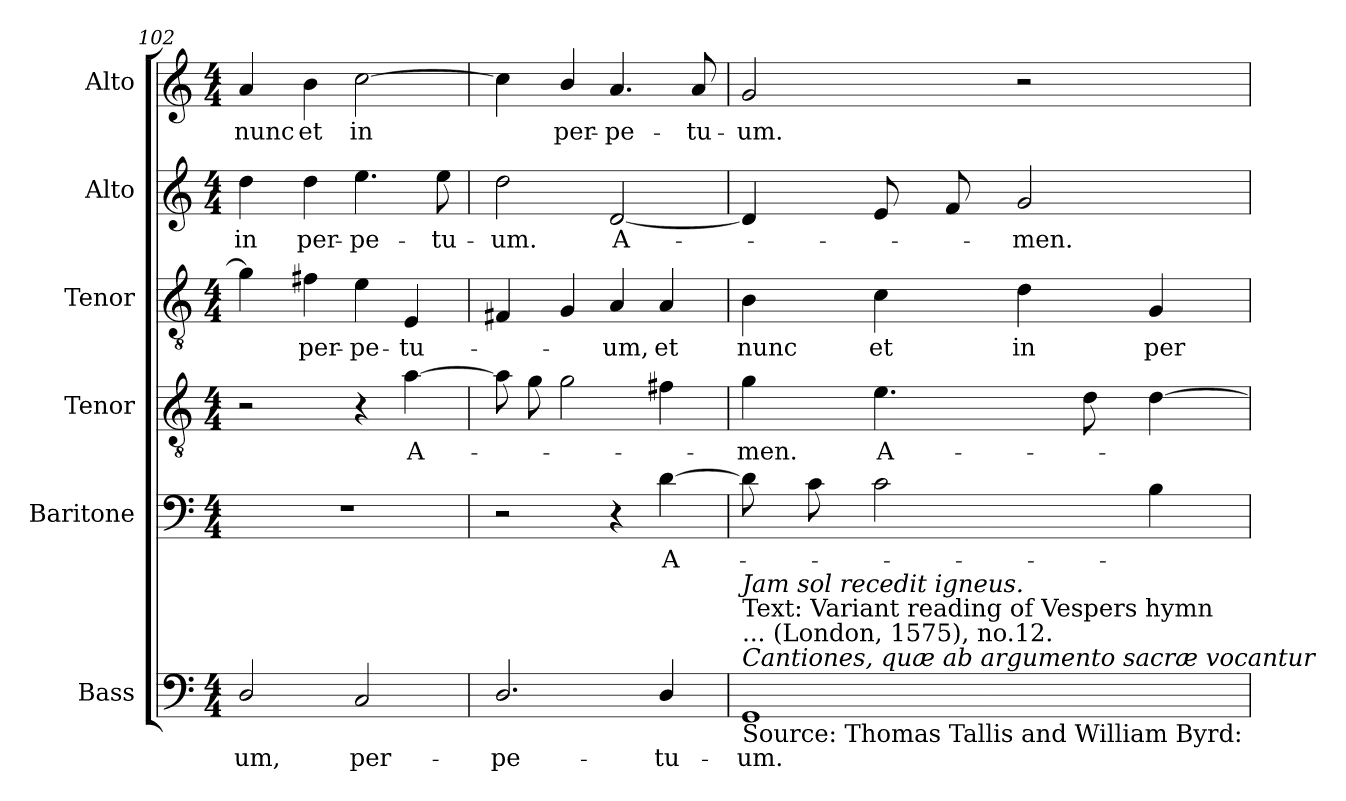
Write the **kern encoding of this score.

**kern	**text	**kern	**text	**kern	**text	**kern	**text	**kern	**text	**kern	**text
*part6	*part6	*part5	*part5	*part4	*part4	*part3	*part3	*part2	*part2	*part1	*part1
*staff6	*staff6	*staff5	*staff5	*staff4	*staff4	*staff3	*staff3	*staff2	*staff2	*staff1	*staff1
*I"Bass	*	*I"Baritone	*	*I"Tenor	*	*I"Tenor	*	*I"Alto	*	*I"Alto	*
*I'B.	*	*I'Bar.	*	*I'T.	*	*I'T.	*	*I'A.	*	*	*
*clefF4	*	*clefF4	*	*clefGv2	*	*clefGv2	*	*clefG2	*	*clefG2	*
*	*	*	*	*ITrd7c12	*	*ITrd7c12	*	*	*	*	*
*k[]	*	*k[]	*	*k[]	*	*k[]	*	*k[]	*	*k[]	*
*C:	*	*C:	*	*C:	*	*C:	*	*C:	*	*C:	*
*M4/4	*	*M4/4	*	*M4/4	*	*M4/4	*	*M4/4	*	*M4/4	*
=102	=102	=102	=102	=102	=102	=102	=102	=102	=102	=102	=102
!	!LO:LY:b:color=#000000	!	!	!	!	!	!	!	!	!	!
!	!	!	!	!	!	!	!	!	!LO:LY:b:color=#000000	!	!
!	!	!	!	!	!	!	!	!	!	!	!LO:LY:b:color=#000000
2Di/	-um,	1r	.	2r	.	4Gi\]	.	4ddi\	in	4ai/	nunc
!	!	!	!	!	!	!	!LO:LY:b:color=#000000	!	!	!	!
!	!	!	!	!	!	!	!	!	!LO:LY:b:color=#000000	!	!
!	!	!	!	!	!	!	!	!	!	!	!LO:LY:b:color=#000000
.	.	.	.	.	.	4F#Xi\	per-	4ddi\	per-	4bi\	et
!	!LO:LY:b:color=#000000	!	!	!	!	!	!	!	!	!	!
!	!	!	!	!	!	!	!LO:LY:b:color=#000000	!	!	!	!
!	!	!	!	!	!	!	!	!	!LO:LY:b:color=#000000	!	!
!	!	!	!	!	!	!	!	!	!	!	!LO:LY:b:color=#000000
2Ci/	per-	.	.	4r	.	4Ei\	-pe-	4.eei\	-pe-	[2cci\	in
!	!	!	!	!	!LO:LY:b:color=#000000	!	!	!	!	!	!
!	!	!	!	!	!	!	!LO:LY:b:color=#000000	!	!	!	!
.	.	.	.	[4Ai\	A-	4EEi/	-tu-	.	.	.	.
!	!	!	!	!	!	!	!	!	!LO:LY:b:color=#000000	!	!
.	.	.	.	.	.	.	.	8eei\	-tu-	.	.
=103	=103	=103	=103	=103	=103	=103	=103	=103	=103	=103	=103
!	!LO:LY:b:color=#000000	!	!	!	!	!	!	!	!	!	!
!	!	!	!	!	!	!	!	!	!LO:LY:b:color=#000000	!	!
2.Di/	-pe-	2r	.	8Ai\]	.	4FF#Xi/	.	2ddi\	-um.	4cci\]	.
.	.	.	.	8Gi\	.	.	.	.	.	.	.
!	!	!	!	!	!	!	!	!	!	!	!LO:LY:b:color=#000000
.	.	.	.	2Gi\	.	4GGi/	.	.	.	4bi/	per-
!	!	!	!	!	!	!	!LO:LY:b:color=#000000	!	!	!	!
!	!	!	!	!	!	!	!	!	!LO:LY:b:color=#000000	!	!
!	!	!	!	!	!	!	!	!	!	!	!LO:LY:b:color=#000000
.	.	4r	.	.	.	4AAi/	-um,	[2di/	A-	4.ai/	-pe-
!	!LO:LY:b:color=#000000	!	!	!	!	!	!	!	!	!	!
!	!	!	!LO:LY:b:color=#000000	!	!	!	!	!	!	!	!
!	!	!	!	!	!	!	!LO:LY:b:color=#000000	!	!	!	!
4Di/	-tu-	[4di\	A-	4F#Xi\	.	4AAi/	et	.	.	.	.
!	!	!	!	!	!	!	!	!	!	!	!LO:LY:b:color=#000000
.	.	.	.	.	.	.	.	.	.	8ai/	-tu-
!!LO:PB:g=z
=104	=104	=104	=104	=104	=104	=104	=104	=104	=104	=104	=104
!	!LO:LY:b:color=#000000	!	!	!	!	!	!	!	!	!	!
!	!	!	!	!	!LO:LY:b:color=#000000	!	!	!	!	!	!
!	!	!	!	!	!	!	!LO:LY:b:color=#000000	!	!	!	!
!LO:TX:b:t=Source&colon; Thomas Tallis and William Byrd&colon;	!	!	!	!	!	!	!	!	!	!	!
!LO:TX:i:t=Cantiones, quæ ab argumento sacræ vocantur	!	!	!	!	!	!	!	!	!	!	!
!LO:TX:t=... (London, 1575), no.12.	!	!	!	!	!	!	!	!	!	!	!
!LO:TX:t=Text&colon; Variant reading of Vespers hymn	!	!	!	!	!	!	!	!	!	!	!
!LO:TX:i:t=Jam sol recedit igneus.	!	!	!	!	!	!	!	!	!	!	!
!	!	!	!	!	!	!	!	!	!	!	!LO:LY:b:color=#000000
1GGi	-um.	8di\]	.	4Gi\	-men.	4BBi\	nunc	4di/]	.	2gi/	-um.
.	.	8ci\	.	.	.	.	.	.	.	.	.
!	!	!	!	!	!LO:LY:b:color=#000000	!	!	!	!	!	!
!	!	!	!	!	!	!	!LO:LY:b:color=#000000	!	!	!	!
.	.	2ci\	.	4.Ei\	A-	4Ci\	et	8ei/	.	.	.
.	.	.	.	.	.	.	.	8fi/	.	.	.
!	!	!	!	!	!	!	!LO:LY:b:color=#000000	!	!	!	!
!	!	!	!	!	!	!	!	!	!LO:LY:b:color=#000000	!	!
.	.	.	.	.	.	4Di\	in	2gi/	-men.	2r	.
.	.	.	.	8Di\	.	.	.	.	.	.	.
!	!	!	!	!	!	!	!LO:LY:b:color=#000000	!	!	!	!
.	.	4Bi\	.	[4Di\	.	4GGi/	per-	.	.	.	.
=	=	=	=	=	=	=	=	=	=	=	=
*-	*-	*-	*-	*-	*-	*-	*-	*-	*-	*-	*-
